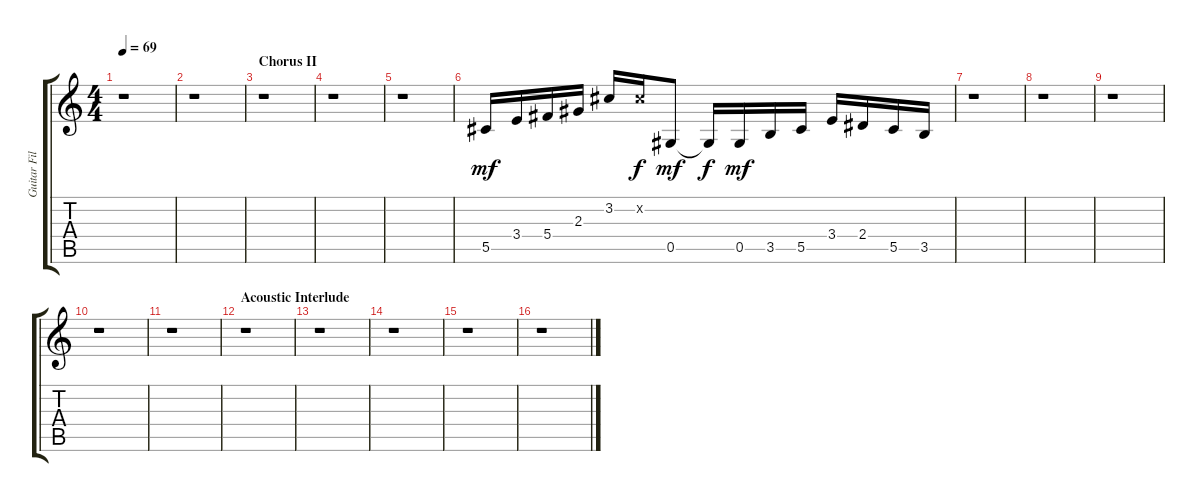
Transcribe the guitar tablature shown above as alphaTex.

\track ("Guitar Fills II" "Guitar Fil") {instrument distortionguitar}
\staff {score tabs}
\tuning (Eb4 Bb3 Gb3 Db3 Ab2 Eb2) {hide}
\ts (4 4)
\tempo 69
\clef g2
\ks c
r.1{dy mf} |
r.1 |
\section ("" "Chorus II")
r.1 |
r.1 |
r.1 |
5.5.16 3.4.16 5.4.16 2.3.16 3.2.16 3.2{x}.16{dy f} 0.5.8{dy mf} 0.5{t}.16{dy f} 0.5.16{dy mf} 3.5.16 5.5.16 3.4.16 2.4.16 5.5.16 3.5.16 |
r.1 |
r.1 |
r.1 |
r.1 |
r.1 |
\section ("" "Acoustic Interlude")
r.1 |
r.1 |
r.1 |
r.1 |
r.1
